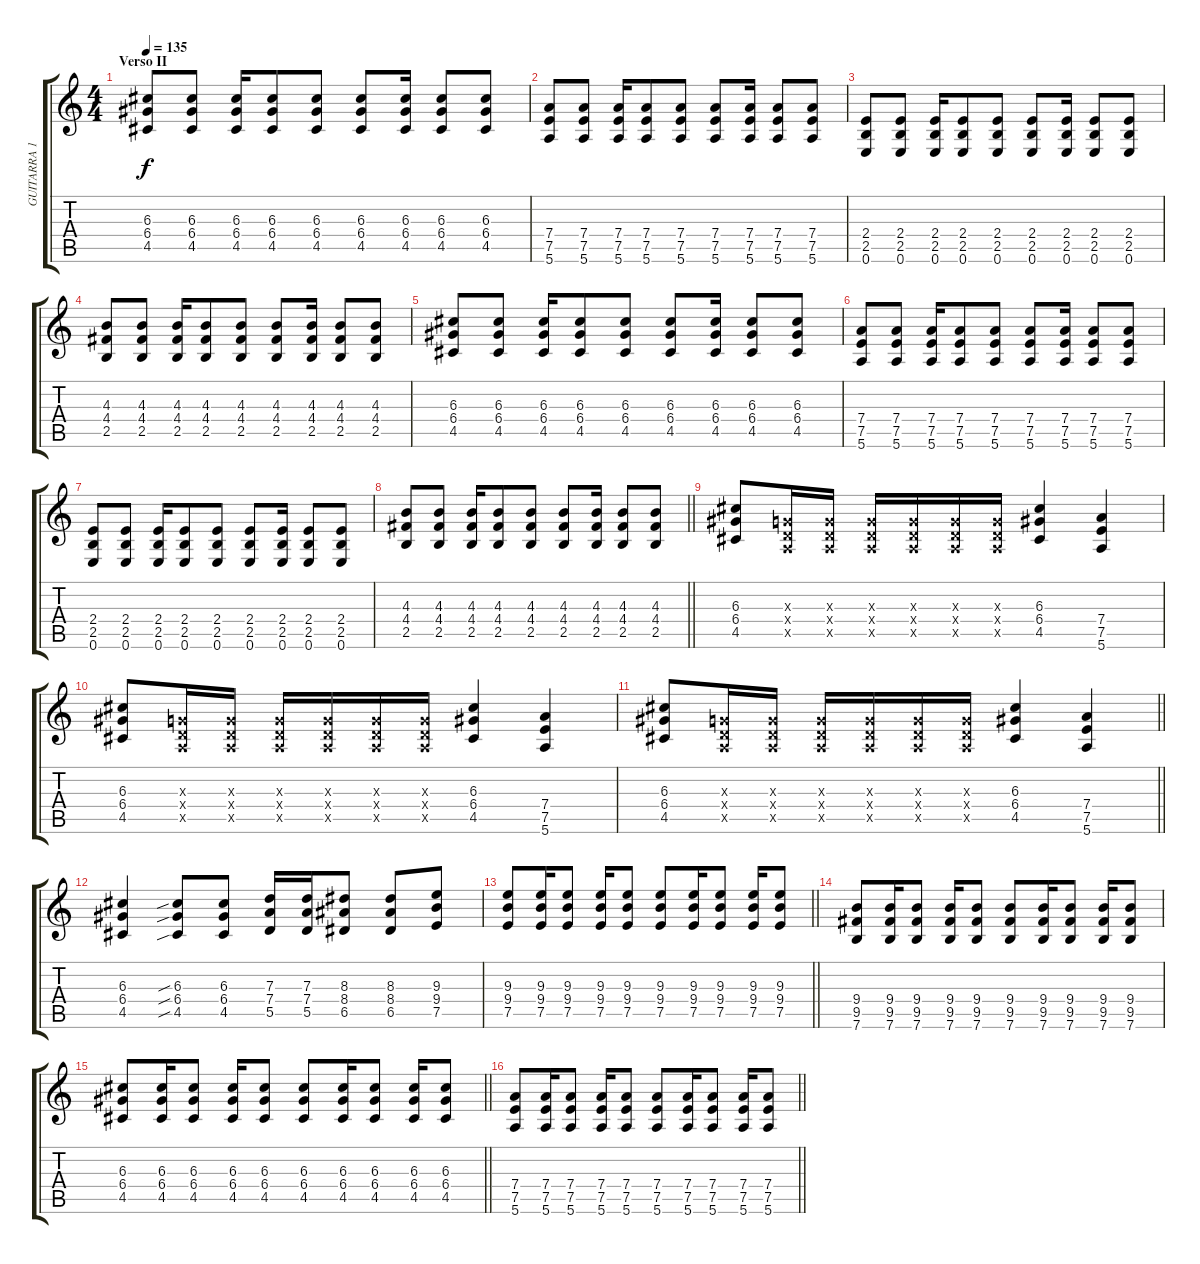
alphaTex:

\track ("GUITARRA 1" "GUITARRA 1") {instrument electricguitarclean}
\staff {score tabs}
\tuning (E4 B3 G3 D3 A2 E2) {hide}
\ts (4 4)
\section ("" "Verso II")
\tempo 135
\clef g2
\ks c
(6.3 6.4 4.5).8{dy f} (6.3 6.4 4.5).8 (6.3 6.4 4.5).16 (6.3 6.4 4.5).8 (6.3 6.4 4.5).8 (6.3 6.4 4.5).8 (6.3 6.4 4.5).16 (6.3 6.4 4.5).8 (6.3 6.4 4.5).8 |
(7.4 7.5 5.6).8 (7.4 7.5 5.6).8 (7.4 7.5 5.6).16 (7.4 7.5 5.6).8 (7.4 7.5 5.6).8 (7.4 7.5 5.6).8 (7.4 7.5 5.6).16 (7.4 7.5 5.6).8 (7.4 7.5 5.6).8 |
(2.4 2.5 0.6).8 (2.4 2.5 0.6).8 (2.4 2.5 0.6).16 (2.4 2.5 0.6).8 (2.4 2.5 0.6).8 (2.4 2.5 0.6).8 (2.4 2.5 0.6).16 (2.4 2.5 0.6).8 (2.4 2.5 0.6).8 |
(4.3 4.4 2.5).8 (4.3 4.4 2.5).8 (4.3 4.4 2.5).16 (4.3 4.4 2.5).8 (4.3 4.4 2.5).8 (4.3 4.4 2.5).8 (4.3 4.4 2.5).16 (4.3 4.4 2.5).8 (4.3 4.4 2.5).8 |
(6.3 6.4 4.5).8 (6.3 6.4 4.5).8 (6.3 6.4 4.5).16 (6.3 6.4 4.5).8 (6.3 6.4 4.5).8 (6.3 6.4 4.5).8 (6.3 6.4 4.5).16 (6.3 6.4 4.5).8 (6.3 6.4 4.5).8 |
(7.4 7.5 5.6).8 (7.4 7.5 5.6).8 (7.4 7.5 5.6).16 (7.4 7.5 5.6).8 (7.4 7.5 5.6).8 (7.4 7.5 5.6).8 (7.4 7.5 5.6).16 (7.4 7.5 5.6).8 (7.4 7.5 5.6).8 |
(2.4 2.5 0.6).8 (2.4 2.5 0.6).8 (2.4 2.5 0.6).16 (2.4 2.5 0.6).8 (2.4 2.5 0.6).8 (2.4 2.5 0.6).8 (2.4 2.5 0.6).16 (2.4 2.5 0.6).8 (2.4 2.5 0.6).8 |
\barLineRight lightlight
(4.3 4.4 2.5).8 (4.3 4.4 2.5).8 (4.3 4.4 2.5).16 (4.3 4.4 2.5).8 (4.3 4.4 2.5).8 (4.3 4.4 2.5).8 (4.3 4.4 2.5).16 (4.3 4.4 2.5).8 (4.3 4.4 2.5).8 |
\section ("" "")
(6.3 6.4 4.5).8 (0.3{x} 0.4{x} 0.5{x}).16 (0.3{x} 0.4{x} 0.5{x}).16 (0.3{x} 0.4{x} 0.5{x}).16 (0.3{x} 0.4{x} 0.5{x}).16 (0.3{x} 0.4{x} 0.5{x}).16 (0.3{x} 0.4{x} 0.5{x}).16 (6.3 6.4 4.5).4 (7.4 7.5 5.6).4 |
(6.3 6.4 4.5).8 (0.3{x} 0.4{x} 0.5{x}).16 (0.3{x} 0.4{x} 0.5{x}).16 (0.3{x} 0.4{x} 0.5{x}).16 (0.3{x} 0.4{x} 0.5{x}).16 (0.3{x} 0.4{x} 0.5{x}).16 (0.3{x} 0.4{x} 0.5{x}).16 (6.3 6.4 4.5).4 (7.4 7.5 5.6).4 |
\barLineRight lightlight
(6.3 6.4 4.5).8 (0.3{x} 0.4{x} 0.5{x}).16 (0.3{x} 0.4{x} 0.5{x}).16 (0.3{x} 0.4{x} 0.5{x}).16 (0.3{x} 0.4{x} 0.5{x}).16 (0.3{x} 0.4{x} 0.5{x}).16 (0.3{x} 0.4{x} 0.5{x}).16 (6.3 6.4 4.5).4 (7.4 7.5 5.6).4 |
(6.3 6.4 4.5).4 (6.3{sib} 6.4{sib} 4.5{sib}).8 (6.3 6.4 4.5).8 (7.3 7.4 5.5).16 (7.3 7.4 5.5).16 (8.3 8.4 6.5).8 (8.3 8.4 6.5).8 (9.3 9.4 7.5).8 |
\barLineRight lightlight
(9.3 9.4 7.5).8 (9.3 9.4 7.5).16 (9.3 9.4 7.5).8 (9.3 9.4 7.5).16 (9.3 9.4 7.5).8 (9.3 9.4 7.5).8 (9.3 9.4 7.5).16 (9.3 9.4 7.5).8 (9.3 9.4 7.5).16 (9.3 9.4 7.5).8 |
\section ("" "")
(9.4 9.5 7.6).8 (9.4 9.5 7.6).16 (9.4 9.5 7.6).8 (9.4 9.5 7.6).16 (9.4 9.5 7.6).8 (9.4 9.5 7.6).8 (9.4 9.5 7.6).16 (9.4 9.5 7.6).8 (9.4 9.5 7.6).16 (9.4 9.5 7.6).8 |
\barLineRight lightlight
(6.3 6.4 4.5).8 (6.3 6.4 4.5).16 (6.3 6.4 4.5).8 (6.3 6.4 4.5).16 (6.3 6.4 4.5).8 (6.3 6.4 4.5).8 (6.3 6.4 4.5).16 (6.3 6.4 4.5).8 (6.3 6.4 4.5).16 (6.3 6.4 4.5).8 |
\barLineRight lightlight
(7.4 7.5 5.6).8 (7.4 7.5 5.6).16 (7.4 7.5 5.6).8 (7.4 7.5 5.6).16 (7.4 7.5 5.6).8 (7.4 7.5 5.6).8 (7.4 7.5 5.6).16 (7.4 7.5 5.6).8 (7.4 7.5 5.6).16 (7.4 7.5 5.6).8
